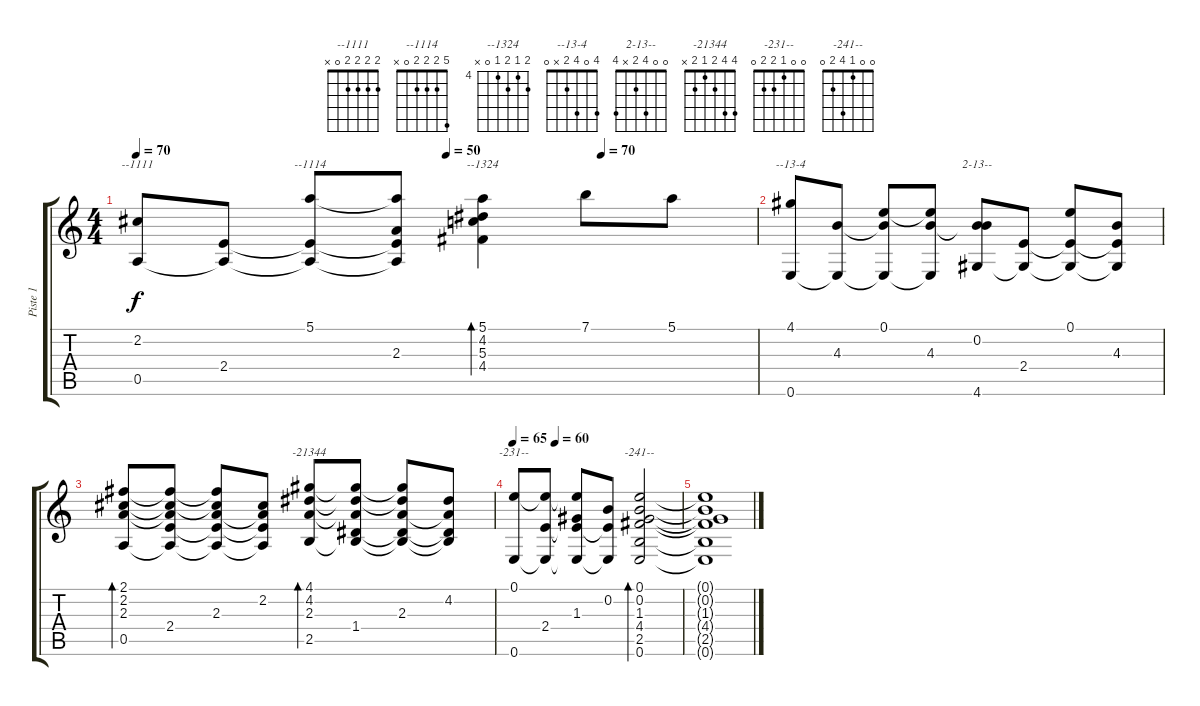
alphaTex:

\track ("Piste 1" "Piste 1") {instrument acousticguitarnylon}
\staff {score tabs}
\tuning (E4 B3 G3 D3 A2 E2) {hide}
\chord ("--1111" 2 2 2 2 0 x)
\chord ("--1114" 5 2 2 2 0 x)
\chord ("--1324" 5 4 5 4 0 x) {firstfret 4}
\chord ("--13-4" 4 0 4 2 x 0)
\chord ("2-13--" 0 0 4 2 x 4)
\chord ("-21344" 4 4 2 1 2 x)
\chord ("-231--" 0 0 1 2 2 0)
\chord ("-241--" 0 0 1 4 2 0)
\ts (4 4)
\tempo 70
\tempo (50 0.5)
\tempo (70 0.75)
\clef g2
\ks c
(2.2 0.5).8{ch "--1111" dy f} (2.4 0.5{t}).8 (5.1 2.4{t} 0.5{t}).8{ch "--1114"} (5.1{t} 2.3 2.4{t} 0.5{t}).8 (5.1 4.2 5.3 4.4).4{bd 240 ch "--1324"} 7.1.8 5.1.8 |
(4.1 0.6).8{ch "--13-4"} (4.3 0.6{t}).8 (0.1 4.3{t} 0.6{t}).8 (0.1{t} 4.3 0.6{t}).8 (0.2 4.3{t} 4.6).8{ch "2-13--"} (2.4 4.6{t}).8 (0.1 2.4{t} 4.6{t}).8 (4.3 2.4{t} 4.6{t}).8 |
(2.1 2.2 2.3 0.5).8{bd 120} (2.1{t} 2.2{t} 2.3{t} 2.4 0.5{t}).8 (2.1{t} 2.2{t} 2.3 2.4{t} 0.5{t}).8 (2.2 2.3{t} 2.4{t} 0.5{t}).8 (4.1 4.2 2.3 2.5).8{bd 120 ch "-21344"} (4.1{t} 4.2{t} 2.3{t} 1.4 2.5{t}).8 (4.1{t} 4.2{t} 2.3 1.4{t} 2.5{t}).8 (4.2 2.3{t} 1.4{t} 2.5{t}).8 |
\tempo 65
\tempo (60 0.25)
(0.1 0.6).8{ch "-231--"} (0.1{t} 2.4 0.6{t}).8 (0.1{t} 1.3 2.4{t} 0.6{t}).8 (0.2 2.4{t} 0.6{t}).8 (0.1 0.2 1.3 4.4 2.5 0.6).2{bd 240 ch "-241--"} |
(0.1{t} 0.2{t} 1.3{t} 4.4{t} 2.5{t} 0.6{t}).1
